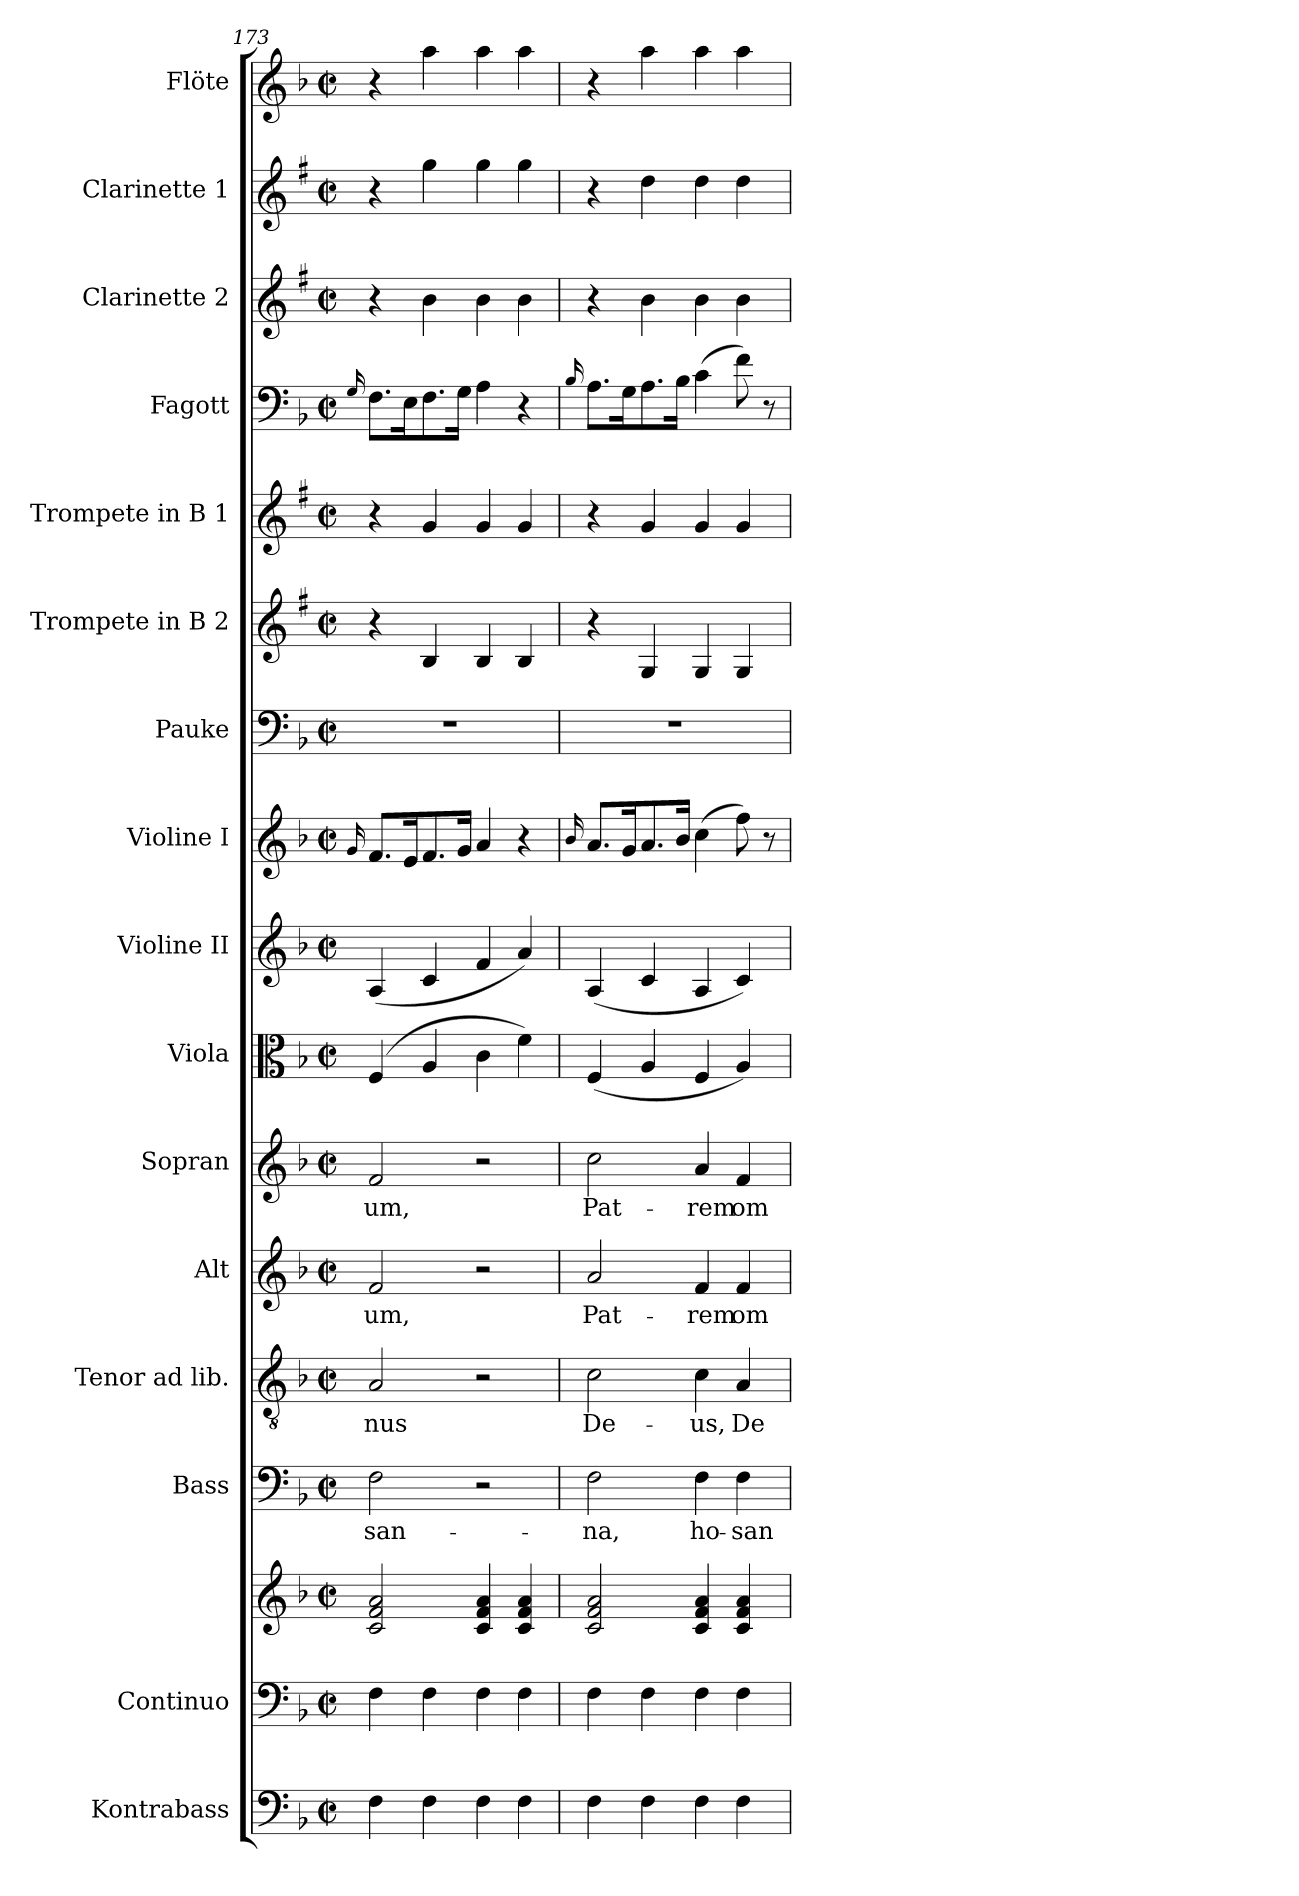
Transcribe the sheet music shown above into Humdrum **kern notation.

**kern	**kern	**kern	**kern	**text	**kern	**text	**kern	**text	**kern	**text	**kern	**kern	**kern	**kern	**kern	**kern	**kern	**kern	**kern	**kern
*part16	*part15	*part15	*part14	*part14	*part13	*part13	*part12	*part12	*part11	*part11	*part10	*part9	*part8	*part7	*part6	*part5	*part4	*part3	*part2	*part1
*staff17	*staff16	*staff15	*staff14	*staff14	*staff13	*staff13	*staff12	*staff12	*staff11	*staff11	*staff10	*staff9	*staff8	*staff7	*staff6	*staff5	*staff4	*staff3	*staff2	*staff1
*I"Kontrabass	*I"Continuo	*	*I"Bass	*	*I"Tenor ad lib.	*	*I"Alt	*	*I"Sopran	*	*I"Viola	*I"Violine II	*I"Violine I	*I"Pauke	*I"Trompete in B 2	*I"Trompete in B 1	*I"Fagott	*I"Clarinette 2	*I"Clarinette 1	*I"Flöte
*I'Kb.	*I'cont.	*	*I'B	*	*I'T	*	*I'A	*	*I'S	*	*I'Vla.	*I'Vl. II	*I'Vl. I	*I'Pk.	*	*	*I'Fg.	*I'Cl. 2	*I'Cl. 1	*I'Fl.
*clefF4	*clefF4	*clefG2	*clefF4	*	*clefGv2	*	*clefG2	*	*clefG2	*	*clefC3	*clefG2	*clefG2	*clefF4	*clefG2	*clefG2	*clefF4	*clefG2	*clefG2	*clefG2
*ITrd7c12	*	*	*	*	*	*	*	*	*	*	*	*	*	*	*ITrd1c2	*ITrd1c2	*	*ITrd1c2	*ITrd1c2	*
*k[b-]	*k[b-]	*k[b-]	*k[b-]	*	*k[b-]	*	*k[b-]	*	*k[b-]	*	*k[b-]	*k[b-]	*k[b-]	*k[b-]	*k[b-]	*k[b-]	*k[b-]	*k[b-]	*k[b-]	*k[b-]
*F:	*F:	*F:	*F:	*	*F:	*	*F:	*	*F:	*	*F:	*F:	*F:	*F:	*F:	*F:	*F:	*F:	*F:	*F:
*M2/2	*M2/2	*M2/2	*M2/2	*	*M2/2	*	*M2/2	*	*M2/2	*	*M2/2	*M2/2	*M2/2	*M2/2	*M2/2	*M2/2	*M2/2	*M2/2	*M2/2	*M2/2
*met(c|)	*met(c|)	*met(c|)	*met(c|)	*	*met(c|)	*	*met(c|)	*	*met(c|)	*	*met(c|)	*met(c|)	*met(c|)	*met(c|)	*met(c|)	*met(c|)	*met(c|)	*met(c|)	*met(c|)	*met(c|)
=173	=173	=173	=173	=173	=173	=173	=173	=173	=173	=173	=173	=173	=173	=173	=173	=173	=173	=173	=173	=173
.	.	.	.	.	.	.	.	.	.	.	.	.	16qqg/	.	.	.	16qqG/	.	.	.
!	!	!	!	!LO:LY:b	!	!LO:LY:b	!	!LO:LY:b	!	!LO:LY:b	!	!	!	!	!	!	!	!	!	!
4FF\	4F\	2c/ 2f/ 2a/	2F\	-san-	2A/	-nus	2f/	-um,	2f/	-um,	(>4F/	(<4A/	8.f/L	1r	4r	4r	8.F\L	4r	4r	4r
.	.	.	.	.	.	.	.	.	.	.	.	.	16e/k	.	.	.	16E\k	.	.	.
4FF\	4F\	.	.	.	.	.	.	.	.	.	4A/	4c/	8.f/	.	4A/	4f/	8.F\	4a\	4ff\	4aa\
.	.	.	.	.	.	.	.	.	.	.	.	.	16g/Jk	.	.	.	16G\Jk	.	.	.
4FF\	4F\	4c/ 4f/ 4a/	2r	.	2r	.	2r	.	2r	.	4c\	4f/	4a/	.	4A/	4f/	4A\	4a\	4ff\	4aa\
4FF\	4F\	4c/ 4f/ 4a/	.	.	.	.	.	.	.	.	4f\)	4a/)	4r	.	4A/	4f/	4r	4a\	4ff\	4aa\
=174	=174	=174	=174	=174	=174	=174	=174	=174	=174	=174	=174	=174	=174	=174	=174	=174	=174	=174	=174	=174
.	.	.	.	.	.	.	.	.	.	.	.	.	16qqb-/	.	.	.	16qqB-/	.	.	.
!	!	!	!	!LO:LY:b	!	!LO:LY:b	!	!LO:LY:b	!	!LO:LY:b	!	!	!	!	!	!	!	!	!	!
4FF\	4F\	2c/ 2f/ 2a/	2F\	-na,	2c\	De-	2a/	Pat-	2cc\	Pat-	(<4F/	(<4A/	8.a/L	1r	4r	4r	8.A\L	4r	4r	4r
.	.	.	.	.	.	.	.	.	.	.	.	.	16g/k	.	.	.	16G\k	.	.	.
4FF\	4F\	.	.	.	.	.	.	.	.	.	4A/	4c/	8.a/	.	4F/	4f/	8.A\	4a\	4cc\	4aa\
.	.	.	.	.	.	.	.	.	.	.	.	.	16b-/Jk	.	.	.	16B-\Jk	.	.	.
!	!	!	!	!LO:LY:b	!	!LO:LY:b	!	!LO:LY:b	!	!LO:LY:b	!	!	!	!	!	!	!	!	!	!
4FF\	4F\	4c/ 4f/ 4a/	4F\	ho-	4c\	-us,	4f/	-rem	4a/	-rem	4F/	4A/	(>4cc\	.	4F/	4f/	(>4c\	4a\	4cc\	4aa\
!	!	!	!	!LO:LY:b	!	!LO:LY:b	!	!LO:LY:b	!	!LO:LY:b	!	!	!	!	!	!	!	!	!	!
4FF\	4F\	4c/ 4f/ 4a/	4F\	-san-	4A/	De-	4f/	om-	4f/	om-	4A/)	4c/)	8ff\)	.	4F/	4f/	8f\)	4a\	4cc\	4aa\
.	.	.	.	.	.	.	.	.	.	.	.	.	8r	.	.	.	8r	.	.	.
=	=	=	=	=	=	=	=	=	=	=	=	=	=	=	=	=	=	=	=	=
*-	*-	*-	*-	*-	*-	*-	*-	*-	*-	*-	*-	*-	*-	*-	*-	*-	*-	*-	*-	*-
